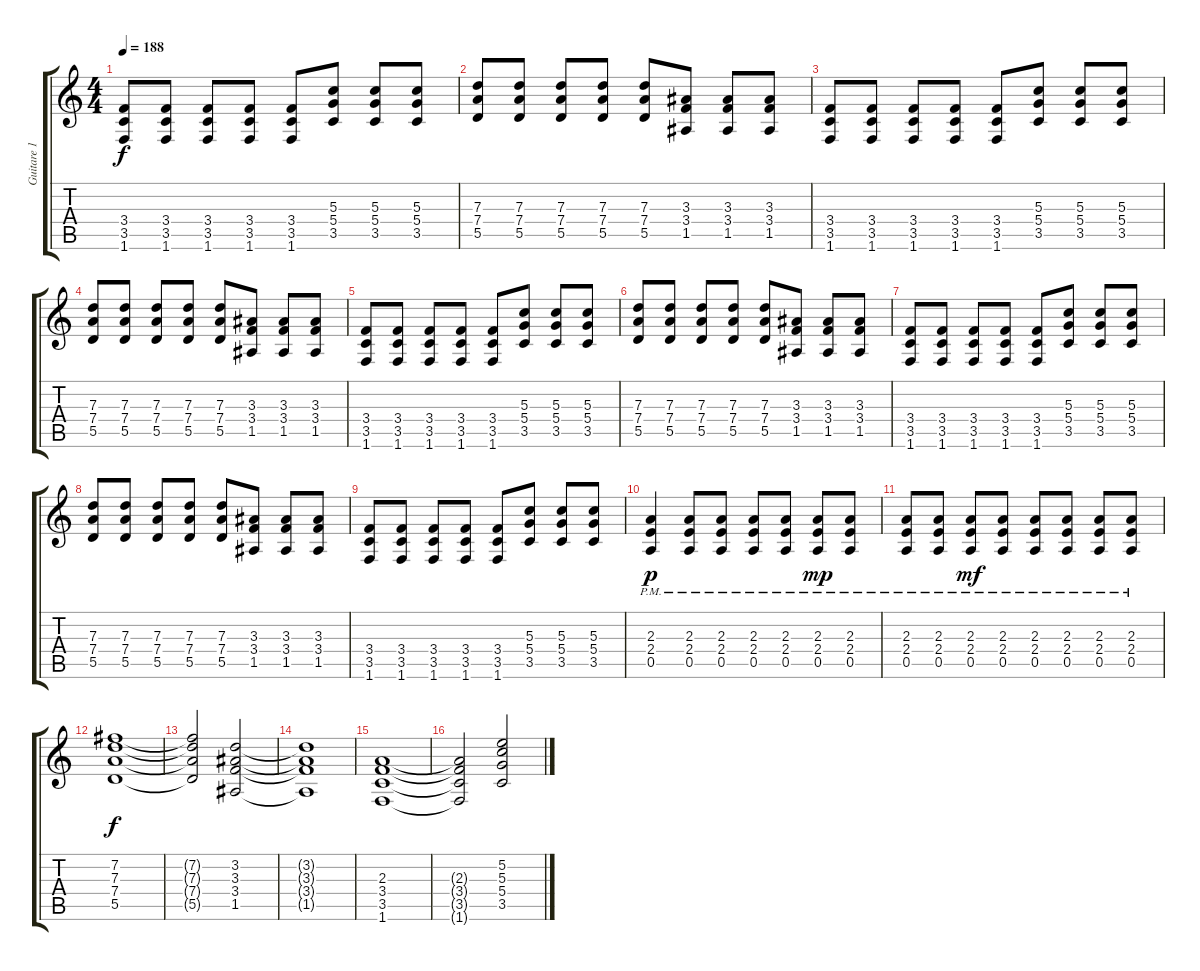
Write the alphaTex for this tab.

\track ("Guitare 1 - Brian Baker" "Guitare 1 ") {instrument distortionguitar}
\staff {score tabs}
\tuning (E4 B3 G3 D3 A2 E2) {hide}
\ts (4 4)
\tempo 188
\clef g2
\ks c
(3.4 3.5 1.6).8{dy f} (3.4 3.5 1.6).8 (3.4 3.5 1.6).8 (3.4 3.5 1.6).8 (3.4 3.5 1.6).8 (5.3 5.4 3.5).8 (5.3 5.4 3.5).8 (5.3 5.4 3.5).8 |
(7.3 7.4 5.5).8 (7.3 7.4 5.5).8 (7.3 7.4 5.5).8 (7.3 7.4 5.5).8 (7.3 7.4 5.5).8 (3.3 3.4 1.5).8 (3.3 3.4 1.5).8 (3.3 3.4 1.5).8 |
(3.4 3.5 1.6).8 (3.4 3.5 1.6).8 (3.4 3.5 1.6).8 (3.4 3.5 1.6).8 (3.4 3.5 1.6).8 (5.3 5.4 3.5).8 (5.3 5.4 3.5).8 (5.3 5.4 3.5).8 |
(7.3 7.4 5.5).8 (7.3 7.4 5.5).8 (7.3 7.4 5.5).8 (7.3 7.4 5.5).8 (7.3 7.4 5.5).8 (3.3 3.4 1.5).8 (3.3 3.4 1.5).8 (3.3 3.4 1.5).8 |
(3.4 3.5 1.6).8 (3.4 3.5 1.6).8 (3.4 3.5 1.6).8 (3.4 3.5 1.6).8 (3.4 3.5 1.6).8 (5.3 5.4 3.5).8 (5.3 5.4 3.5).8 (5.3 5.4 3.5).8 |
(7.3 7.4 5.5).8 (7.3 7.4 5.5).8 (7.3 7.4 5.5).8 (7.3 7.4 5.5).8 (7.3 7.4 5.5).8 (3.3 3.4 1.5).8 (3.3 3.4 1.5).8 (3.3 3.4 1.5).8 |
(3.4 3.5 1.6).8 (3.4 3.5 1.6).8 (3.4 3.5 1.6).8 (3.4 3.5 1.6).8 (3.4 3.5 1.6).8 (5.3 5.4 3.5).8 (5.3 5.4 3.5).8 (5.3 5.4 3.5).8 |
(7.3 7.4 5.5).8 (7.3 7.4 5.5).8 (7.3 7.4 5.5).8 (7.3 7.4 5.5).8 (7.3 7.4 5.5).8 (3.3 3.4 1.5).8 (3.3 3.4 1.5).8 (3.3 3.4 1.5).8 |
(3.4 3.5 1.6).8 (3.4 3.5 1.6).8 (3.4 3.5 1.6).8 (3.4 3.5 1.6).8 (3.4 3.5 1.6).8 (5.3 5.4 3.5).8 (5.3 5.4 3.5).8 (5.3 5.4 3.5).8 |
(2.3{pm} 2.4{pm} 0.5{pm}).4{dy p} (2.3{pm} 2.4{pm} 0.5{pm}).8 (2.3{pm} 2.4{pm} 0.5{pm}).8 (2.3{pm} 2.4{pm} 0.5{pm}).8 (2.3{pm} 2.4{pm} 0.5{pm}).8 (2.3{pm} 2.4{pm} 0.5{pm}).8{dy mp} (2.3{pm} 2.4{pm} 0.5{pm}).8 |
(2.3{pm} 2.4{pm} 0.5{pm}).8 (2.3{pm} 2.4{pm} 0.5{pm}).8 (2.3{pm} 2.4{pm} 0.5{pm}).8{dy mf} (2.3{pm} 2.4{pm} 0.5{pm}).8 (2.3{pm} 2.4{pm} 0.5{pm}).8 (2.3{pm} 2.4{pm} 0.5{pm}).8 (2.3{pm} 2.4{pm} 0.5{pm}).8 (2.3{pm} 2.4{pm} 0.5{pm}).8 |
(7.2 7.3 7.4 5.5).1{dy f volume 16} |
(7.2{t} 7.3{t} 7.4{t} 5.5{t}).2 (3.2 3.3 3.4 1.5).2 |
(3.2{t} 3.3{t} 3.4{t} 1.5{t}).1 |
(2.3 3.4 3.5 1.6).1 |
(2.3{t} 3.4{t} 3.5{t} 1.6{t}).2 (5.2 5.3 5.4 3.5).2
